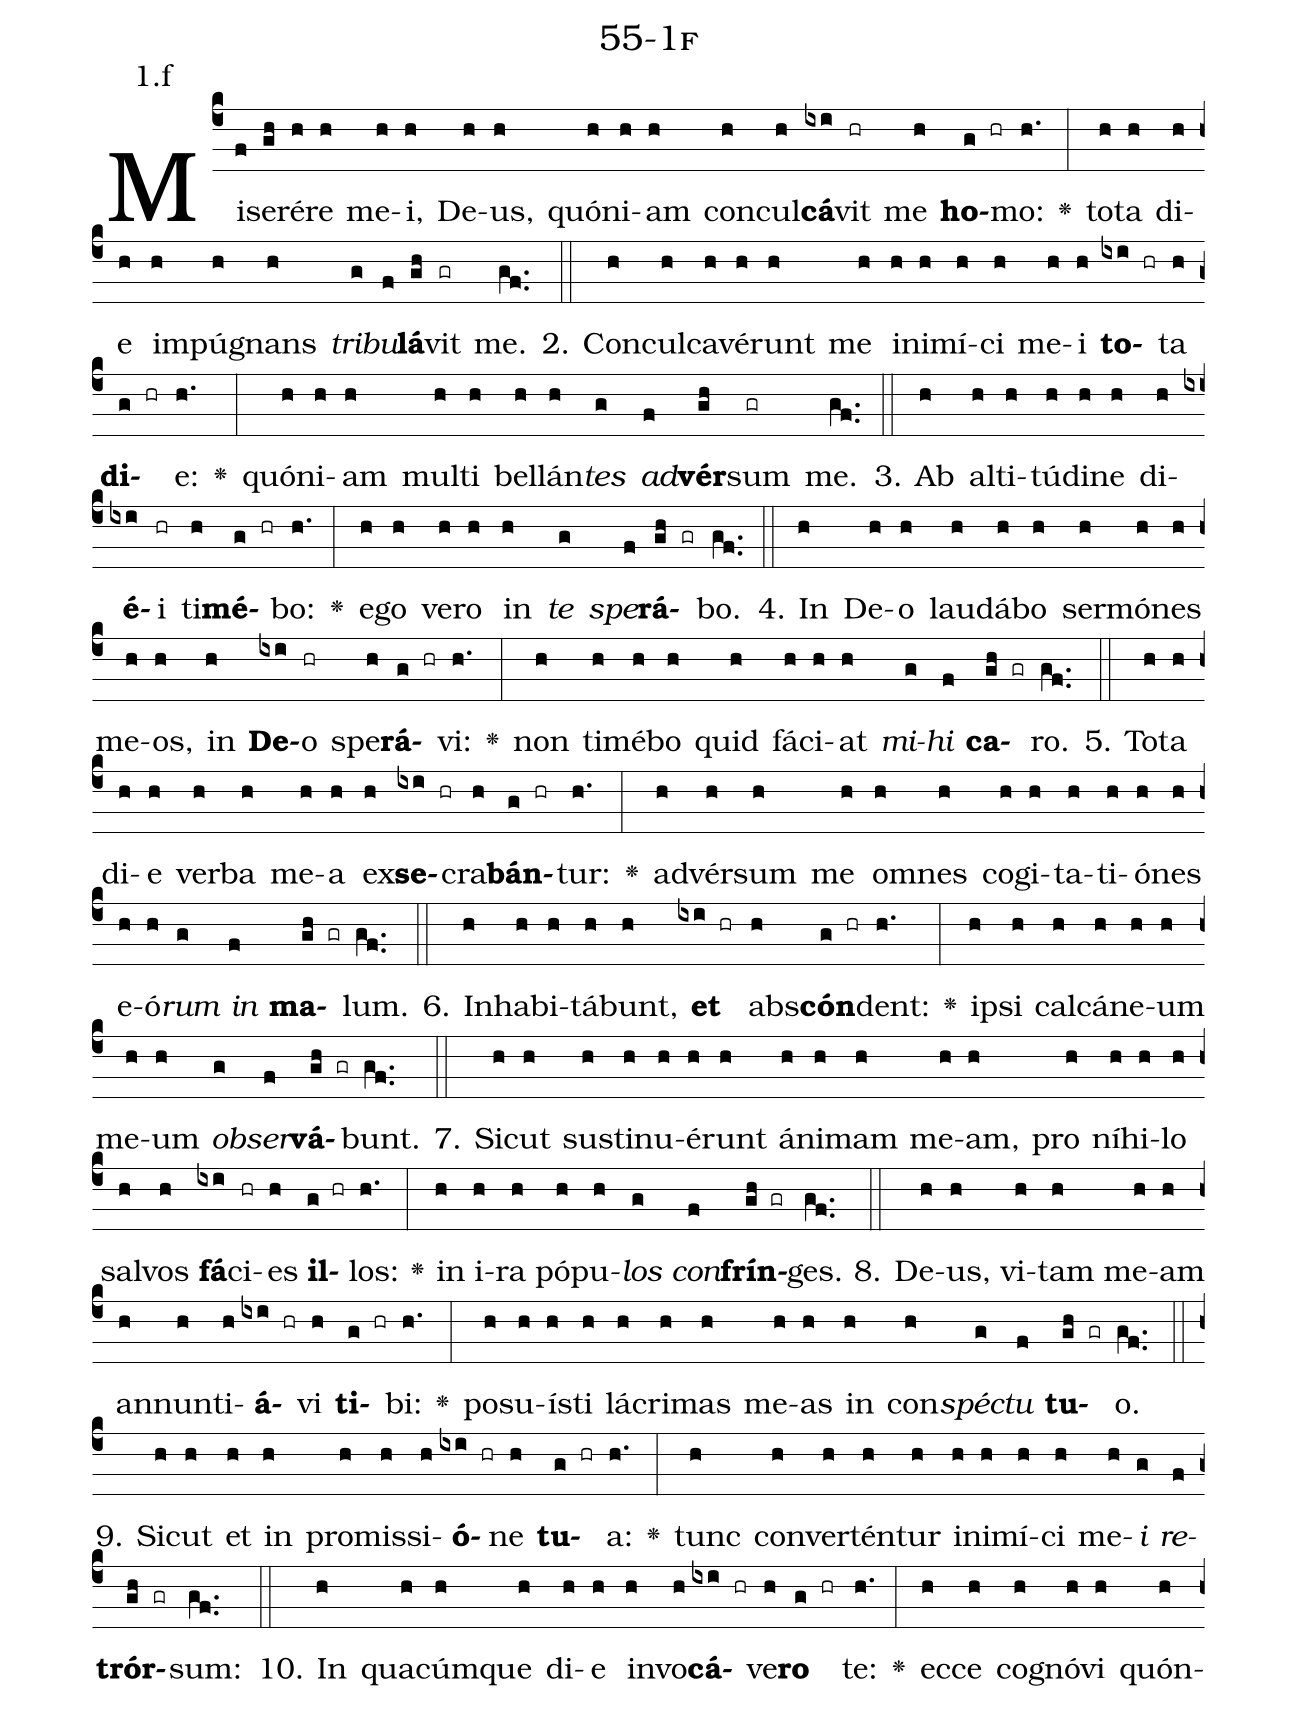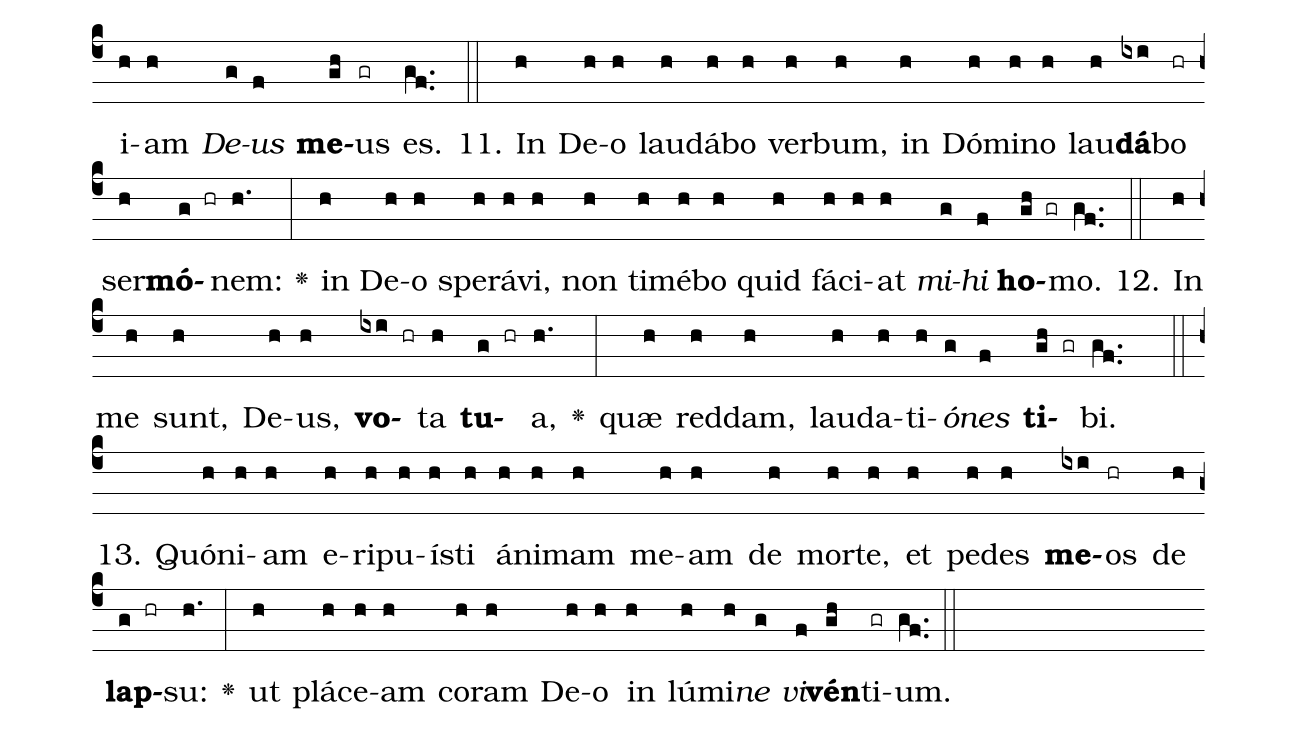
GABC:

name: 55-1f;
annotation: 1.f;
%%
(c4)Mi(f)se(gh)ré(h)re(h) me(h)i,(h) De(h)us,(h) quón(h)i(h)am(h) con(h)cul(h)<b>cá</b>(ixi)vit(hr) me(h) <b>ho</b>(g hr)mo:(h.) <v>\greheightstar</v>(:) to(h)ta(h) di(h)e(h) im(h)pú(h)gnans(h) <i>tri</i>(g)<i>bu</i>(f)<b>lá</b>(gh)vit(gr) me.(gf..) (::)
2. Con(h)cul(h)ca(h)vé(h)runt(h) me(h) in(h)i(h)mí(h)ci(h) me(h)i(h) <b>to</b>(ixi hr)ta(h) <b>di</b>(g hr)e:(h.) <v>\greheightstar</v>(:) quón(h)i(h)am(h) mul(h)ti(h) bel(h)lán(h)<i>tes</i>(g) <i>ad</i>(f)<b>vér</b>(gh)sum(gr) me.(gf..) (::)
3. Ab(h) al(h)ti(h)tú(h)di(h)ne(h) di(h)<b>é</b>(ixi)i(hr) ti(h)<b>mé</b>(g hr)bo:(h.) <v>\greheightstar</v>(:) e(h)go(h) ve(h)ro(h) in(h) <i>te</i>(g) <i>spe</i>(f)<b>rá</b>(gh gr)bo.(gf..) (::)
4. In(h) De(h)o(h) lau(h)dá(h)bo(h) ser(h)mó(h)nes(h) me(h)os,(h) in(h) <b>De</b>(ixi)o(hr) spe(h)<b>rá</b>(g hr)vi:(h.) <v>\greheightstar</v>(:) non(h) ti(h)mé(h)bo(h) quid(h) fá(h)ci(h)at(h) <i>mi</i>(g)<i>hi</i>(f) <b>ca</b>(gh gr)ro.(gf..) (::)
5. To(h)ta(h) di(h)e(h) ver(h)ba(h) me(h)a(h) ex(h)<b>se</b>(ixi hr)cra(h)<b>bán</b>(g hr)tur:(h.) <v>\greheightstar</v>(:) ad(h)vér(h)sum(h) me(h) om(h)nes(h) co(h)gi(h)ta(h)ti(h)ó(h)nes(h) e(h)ó(h)<i>rum</i>(g) <i>in</i>(f) <b>ma</b>(gh gr)lum.(gf..) (::)
6. In(h)ha(h)bi(h)tá(h)bunt,(h) <b>et</b>(ixi hr) abs(h)<b>cón</b>(g hr)dent:(h.) <v>\greheightstar</v>(:) ip(h)si(h) cal(h)cá(h)ne(h)um(h) me(h)um(h) <i>ob</i>(g)<i>ser</i>(f)<b>vá</b>(gh gr)bunt.(gf..) (::)
7. Sic(h)ut(h) sus(h)ti(h)nu(h)é(h)runt(h) á(h)ni(h)mam(h) me(h)am,(h) pro(h) ní(h)hi(h)lo(h) sal(h)vos(h) <b>fá</b>(ixi)ci(hr)es(h) <b>il</b>(g hr)los:(h.) <v>\greheightstar</v>(:) in(h) i(h)ra(h) pó(h)pu(h)<i>los</i>(g) <i>con</i>(f)<b>frín</b>(gh gr)ges.(gf..) (::)
8. De(h)us,(h) vi(h)tam(h) me(h)am(h) an(h)nun(h)ti(h)<b>á</b>(ixi hr)vi(h) <b>ti</b>(g hr)bi:(h.) <v>\greheightstar</v>(:) po(h)su(h)ís(h)ti(h) lá(h)cri(h)mas(h) me(h)as(h) in(h) con(h)<i>spéc</i>(g)<i>tu</i>(f) <b>tu</b>(gh gr)o.(gf..) (::)
9. Sic(h)ut(h) et(h) in(h) pro(h)mis(h)si(h)<b>ó</b>(ixi hr)ne(h) <b>tu</b>(g hr)a:(h.) <v>\greheightstar</v>(:) tunc(h) con(h)ver(h)tén(h)tur(h) in(h)i(h)mí(h)ci(h) me(h)<i>i</i>(g) <i>re</i>(f)<b>trór</b>(gh gr)sum:(gf..) (::)
10. In(h) qua(h)cúm(h)que(h) di(h)e(h) in(h)vo(h)<b>cá</b>(ixi hr)ve(h)<b>ro</b>(g hr) te:(h.) <v>\greheightstar</v>(:) ec(h)ce(h) co(h)gnó(h)vi(h) quón(h)i(h)am(h) <i>De</i>(g)<i>us</i>(f) <b>me</b>(gh)us(gr) es.(gf..) (::)
11. In(h) De(h)o(h) lau(h)dá(h)bo(h) ver(h)bum,(h) in(h) Dó(h)mi(h)no(h) lau(h)<b>dá</b>(ixi)bo(hr) ser(h)<b>mó</b>(g hr)nem:(h.) <v>\greheightstar</v>(:) in(h) De(h)o(h) spe(h)rá(h)vi,(h) non(h) ti(h)mé(h)bo(h) quid(h) fá(h)ci(h)at(h) <i>mi</i>(g)<i>hi</i>(f) <b>ho</b>(gh gr)mo.(gf..) (::)
12. In(h) me(h) sunt,(h) De(h)us,(h) <b>vo</b>(ixi hr)ta(h) <b>tu</b>(g hr)a,(h.) <v>\greheightstar</v>(:) quæ(h) red(h)dam,(h) lau(h)da(h)ti(h)<i>ó</i>(g)<i>nes</i>(f) <b>ti</b>(gh gr)bi.(gf..) (::)
13. Quón(h)i(h)am(h) e(h)ri(h)pu(h)ís(h)ti(h) á(h)ni(h)mam(h) me(h)am(h) de(h) mor(h)te,(h) et(h) pe(h)des(h) <b>me</b>(ixi)os(hr) de(h) <b>lap</b>(g hr)su:(h.) <v>\greheightstar</v>(:) ut(h) plá(h)ce(h)am(h) co(h)ram(h) De(h)o(h) in(h) lú(h)mi(h)<i>ne</i>(g) <i>vi</i>(f)<b>vén</b>(gh)ti(gr)um.(gf..) (::)
